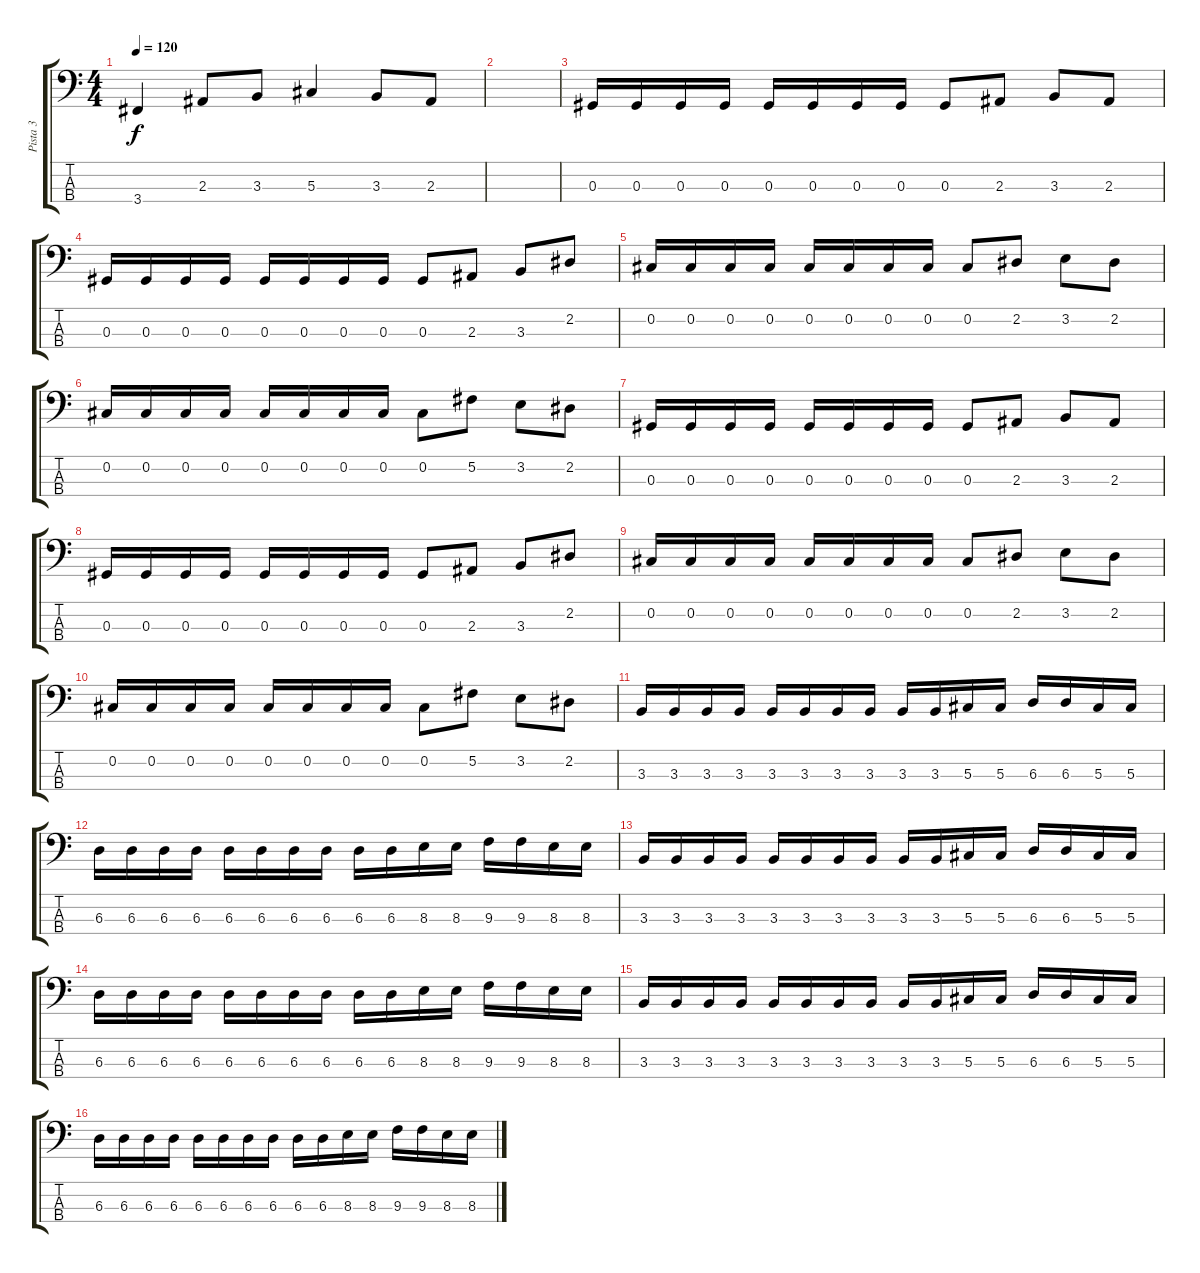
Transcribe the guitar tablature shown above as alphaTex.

\track ("Pista 3" "Pista 3") {instrument electricbassfinger}
\staff {score tabs}
\tuning (Gb2 Db2 Ab1 Eb1) {hide}
\ts (4 4)
\tempo 120
\clef f4
\ks c
3.4.4{dy f} 2.3.8 3.3.8 5.3.4 3.3.8 2.3.8 |
|
0.3.16 0.3.16 0.3.16 0.3.16 0.3.16 0.3.16 0.3.16 0.3.16 0.3.8 2.3.8 3.3.8 2.3.8 |
0.3.16 0.3.16 0.3.16 0.3.16 0.3.16 0.3.16 0.3.16 0.3.16 0.3.8 2.3.8 3.3.8 2.2.8 |
0.2.16 0.2.16 0.2.16 0.2.16 0.2.16 0.2.16 0.2.16 0.2.16 0.2.8 2.2.8 3.2.8 2.2.8 |
0.2.16 0.2.16 0.2.16 0.2.16 0.2.16 0.2.16 0.2.16 0.2.16 0.2.8 5.2.8 3.2.8 2.2.8 |
0.3.16 0.3.16 0.3.16 0.3.16 0.3.16 0.3.16 0.3.16 0.3.16 0.3.8 2.3.8 3.3.8 2.3.8 |
0.3.16 0.3.16 0.3.16 0.3.16 0.3.16 0.3.16 0.3.16 0.3.16 0.3.8 2.3.8 3.3.8 2.2.8 |
0.2.16 0.2.16 0.2.16 0.2.16 0.2.16 0.2.16 0.2.16 0.2.16 0.2.8 2.2.8 3.2.8 2.2.8 |
0.2.16 0.2.16 0.2.16 0.2.16 0.2.16 0.2.16 0.2.16 0.2.16 0.2.8 5.2.8 3.2.8 2.2.8 |
3.3.16 3.3.16 3.3.16 3.3.16 3.3.16 3.3.16 3.3.16 3.3.16 3.3.16 3.3.16 5.3.16 5.3.16 6.3.16 6.3.16 5.3.16 5.3.16 |
6.3.16 6.3.16 6.3.16 6.3.16 6.3.16 6.3.16 6.3.16 6.3.16 6.3.16 6.3.16 8.3.16 8.3.16 9.3.16 9.3.16 8.3.16 8.3.16 |
3.3.16 3.3.16 3.3.16 3.3.16 3.3.16 3.3.16 3.3.16 3.3.16 3.3.16 3.3.16 5.3.16 5.3.16 6.3.16 6.3.16 5.3.16 5.3.16 |
6.3.16 6.3.16 6.3.16 6.3.16 6.3.16 6.3.16 6.3.16 6.3.16 6.3.16 6.3.16 8.3.16 8.3.16 9.3.16 9.3.16 8.3.16 8.3.16 |
3.3.16 3.3.16 3.3.16 3.3.16 3.3.16 3.3.16 3.3.16 3.3.16 3.3.16 3.3.16 5.3.16 5.3.16 6.3.16 6.3.16 5.3.16 5.3.16 |
6.3.16 6.3.16 6.3.16 6.3.16 6.3.16 6.3.16 6.3.16 6.3.16 6.3.16 6.3.16 8.3.16 8.3.16 9.3.16 9.3.16 8.3.16 8.3.16
